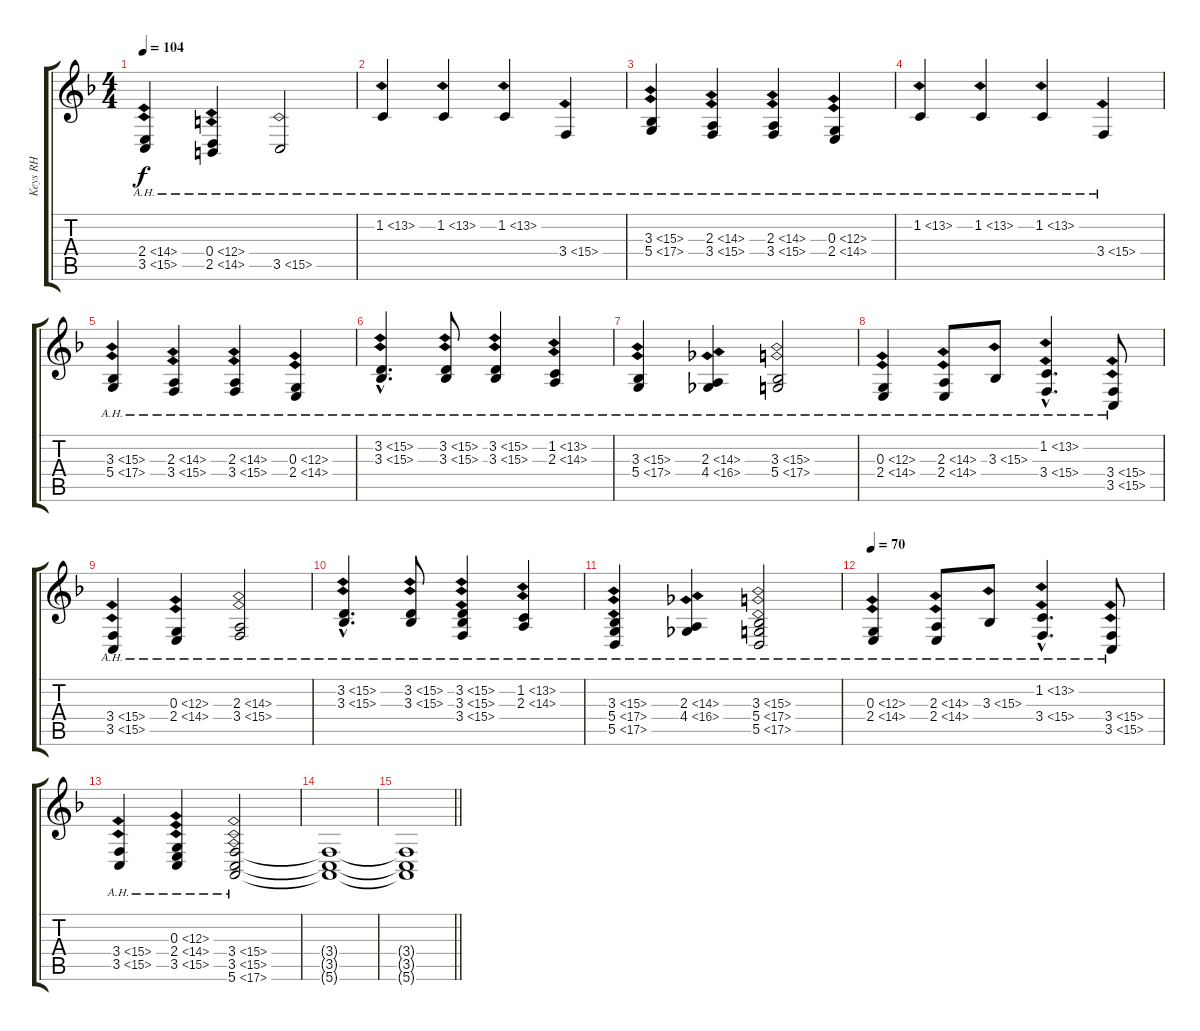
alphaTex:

\track ("Keys RH" "Keys RH") {instrument lead2sawtooth}
\staff {score tabs}
\tuning (E4 B3 G3 D3 A2 E2) {hide}
\ts (4 4)
\tempo 104
\clef g2
\ks f
(2.4{ah 12} 3.5{ah 12}).4{dy f} (0.4{ah 12} 2.5{ah 12}).4 3.5{ah 12}.2 |
1.2{ah 12}.4 1.2{ah 12}.4 1.2{ah 12}.4 3.4{ah 12}.4 |
(3.3{ah 12} 5.4{ah 12}).4 (2.3{ah 12} 3.4{ah 12}).4 (2.3{ah 12} 3.4{ah 12}).4 (0.3{ah 12} 2.4{ah 12}).4 |
1.2{ah 12}.4 1.2{ah 12}.4 1.2{ah 12}.4 3.4{ah 12}.4 |
(3.3{ah 12} 5.4{ah 12}).4 (2.3{ah 12} 3.4{ah 12}).4 (2.3{ah 12} 3.4{ah 12}).4 (0.3{ah 12} 2.4{ah 12}).4 |
(3.2{ah 12 hac} 3.3{ah 12 hac}).4{d} (3.2{ah 12} 3.3{ah 12}).8 (3.2{ah 12} 3.3{ah 12}).4 (1.2{ah 12} 2.3{ah 12}).4 |
(3.3{ah 12} 5.4{ah 12}).4 (2.3{ah 12} 4.4{ah 12}).4 (3.3{ah 12} 5.4{ah 12}).2 |
(0.3{ah 12} 2.4{ah 12}).4 (2.3{ah 12} 2.4{ah 12}).8 3.3{ah 12}.8 (1.2{ah 12 hac} 3.4{ah 12 hac}).4{d} (3.4{ah 12} 3.5{ah 12}).8 |
(3.4{ah 12} 3.5{ah 12}).4 (0.3{ah 12} 2.4{ah 12}).4 (2.3{ah 12} 3.4{ah 12}).2 |
(3.2{ah 12 hac} 3.3{ah 12 hac}).4{d} (3.2{ah 12} 3.3{ah 12}).8 (3.2{ah 12} 3.3{ah 12} 3.4{ah 12}).4 (1.2{ah 12} 2.3{ah 12}).4 |
(3.3{ah 12} 5.4{ah 12} 5.5{ah 12}).4 (2.3{ah 12} 4.4{ah 12}).4 (3.3{ah 12} 5.4{ah 12} 5.5{ah 12}).2 |
\tempo 70
(0.3{ah 12} 2.4{ah 12}).4 (2.3{ah 12} 2.4{ah 12}).8 3.3{ah 12}.8 (1.2{ah 12 hac} 3.4{ah 12 hac}).4{d} (3.4{ah 12} 3.5{ah 12}).8 |
(3.4{ah 12} 3.5{ah 12}).4 (0.3{ah 12} 2.4{ah 12} 3.5{ah 12}).4 (3.4{ah 12} 3.5{ah 12} 5.6{ah 12}).2 |
(3.4{t} 3.5{t} 5.6{t}).1{volume 0} |
\barLineRight lightlight
(3.4{t} 3.5{t} 5.6{t}).1
